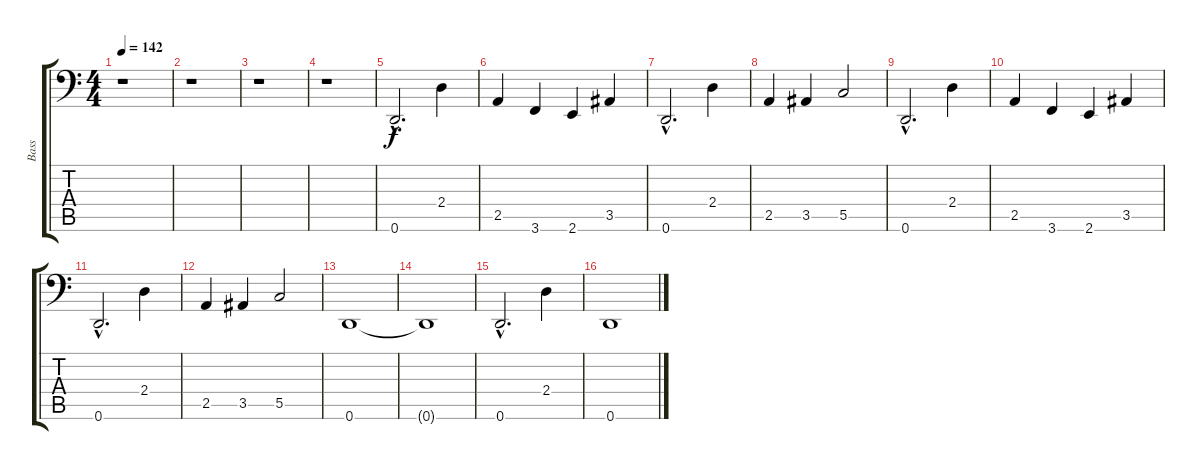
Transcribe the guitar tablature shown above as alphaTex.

\track ("Bass" "Bass") {instrument electricbasspick}
\staff {score tabs}
\tuning (D3 A2 F2 C2 G1 D1) {hide}
\ts (4 4)
\tempo 142
\clef f4
\ks c
r.1{dy f instrument electricbasspick} |
r.1 |
r.1 |
r.1 |
0.6{hac}.2{d} 2.4.4 |
2.5.4 3.6.4 2.6.4 3.5.4 |
0.6{hac}.2{d} 2.4.4 |
2.5.4 3.5.4 5.5.2 |
0.6{hac}.2{d} 2.4.4 |
2.5.4 3.6.4 2.6.4 3.5.4 |
0.6{hac}.2{d} 2.4.4 |
2.5.4 3.5.4 5.5.2 |
0.6.1 |
0.6{t}.1 |
0.6{hac}.2{d} 2.4.4 |
0.6.1
